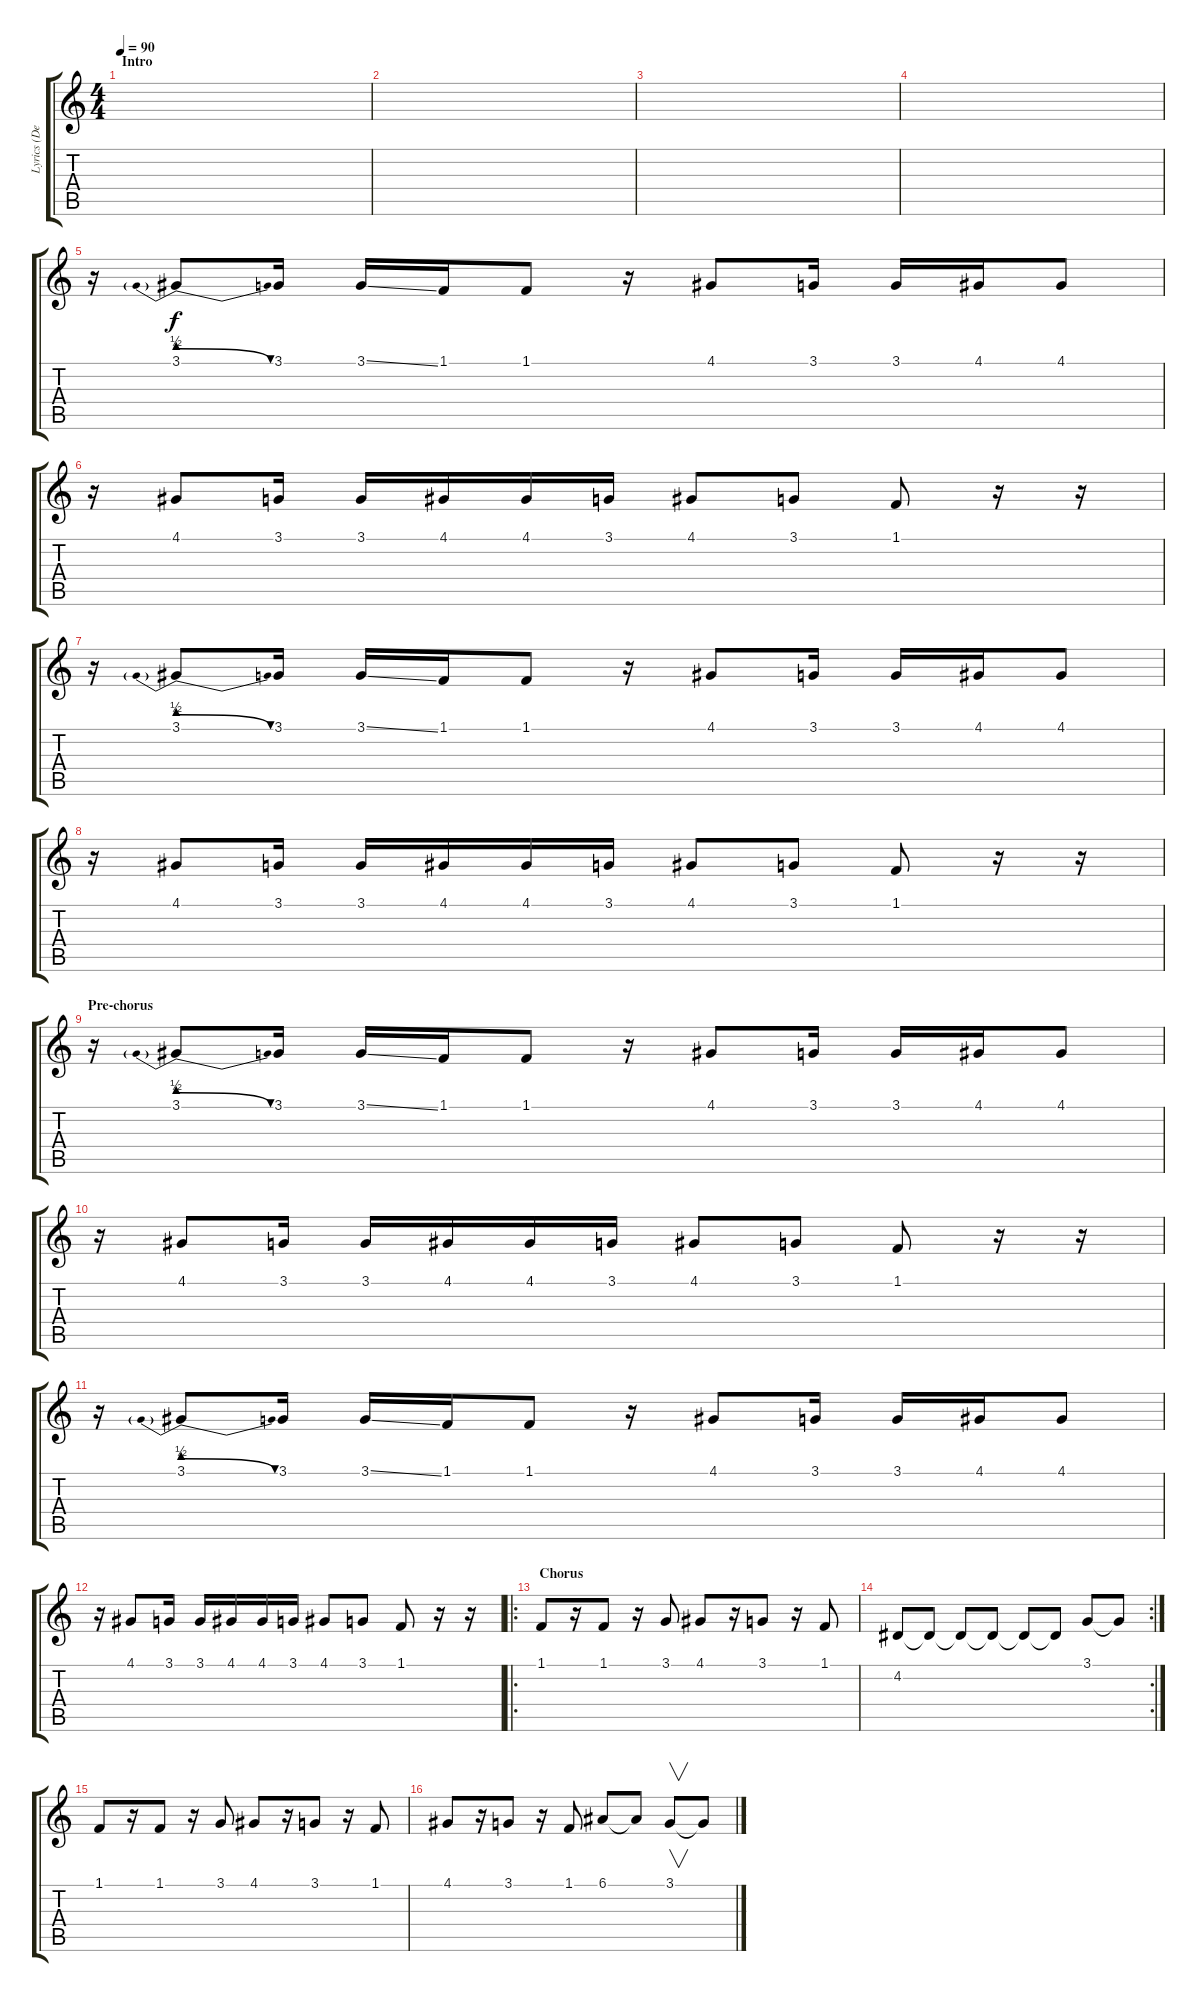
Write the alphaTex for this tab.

\track ("Lyrics (Dexter)" "Lyrics (De") {instrument oboe}
\staff {score tabs}
\tuning (E4 B3 G3 D3 A2 E2) {hide}
\ts (4 4)
\section ("" "Intro")
\tempo 90
\clef g2
\ks c
|
|
|
|
r.16 3.1{be (prebendrelease 0 2 60 0)}.8 3.1.16 3.1{ss}.16 1.1.16 1.1.8 r.16 4.1.8 3.1.16 3.1.16 4.1.16 4.1.8 |
r.16 4.1.8 3.1.16 3.1.16 4.1.16 4.1.16 3.1.16 4.1.8 3.1.8 1.1.8 r.16 r.16 |
r.16 3.1{be (prebendrelease 0 2 60 0)}.8 3.1.16 3.1{ss}.16 1.1.16 1.1.8 r.16 4.1.8 3.1.16 3.1.16 4.1.16 4.1.8 |
r.16 4.1.8 3.1.16 3.1.16 4.1.16 4.1.16 3.1.16 4.1.8 3.1.8 1.1.8 r.16 r.16 |
\section ("" "Pre-chorus")
r.16 3.1{be (prebendrelease 0 2 60 0)}.8 3.1.16 3.1{ss}.16 1.1.16 1.1.8 r.16 4.1.8 3.1.16 3.1.16 4.1.16 4.1.8 |
r.16 4.1.8 3.1.16 3.1.16 4.1.16 4.1.16 3.1.16 4.1.8 3.1.8 1.1.8 r.16 r.16 |
r.16 3.1{be (prebendrelease 0 2 60 0)}.8 3.1.16 3.1{ss}.16 1.1.16 1.1.8 r.16 4.1.8 3.1.16 3.1.16 4.1.16 4.1.8 |
r.16 4.1.8 3.1.16 3.1.16 4.1.16 4.1.16 3.1.16 4.1.8 3.1.8 1.1.8 r.16 r.16 |
\ro
\section ("" " Chorus")
1.1.8 r.16 1.1.8 r.16 3.1.8 4.1.8 r.16 3.1.8 r.16 1.1.8 |
\rc 2
4.2.8 4.2{t}.8 4.2{t}.8 4.2{t}.8 4.2{t}.8 4.2{t}.8 3.1.8 3.1{t}.8 |
1.1.8 r.16 1.1.8 r.16 3.1.8 4.1.8 r.16 3.1.8 r.16 1.1.8 |
4.1.8 r.16 3.1.8 r.16 1.1.8 6.1.8 6.1{t}.8 3.1.8{v} 3.1{t}.8
